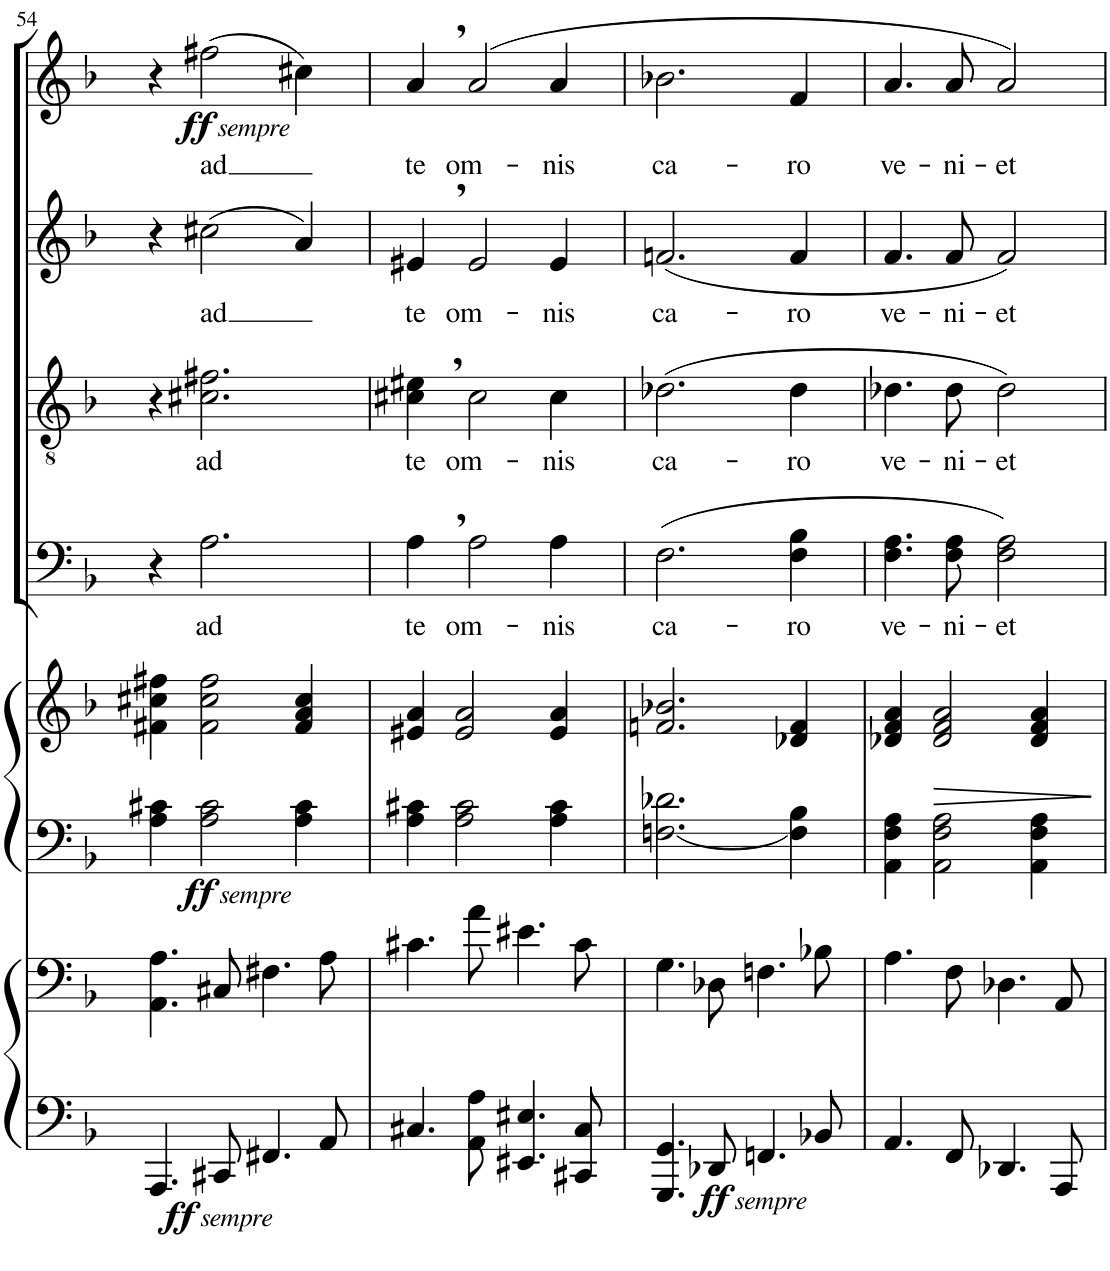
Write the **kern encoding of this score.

**kern	**kern	**dynam	**kern	**kern	**dynam	**kern	**text	**kern	**text	**kern	**text	**kern	**text	**dynam
*part6	*part6	*part6	*part5	*part5	*part5	*part4	*part4	*part3	*part3	*part2	*part2	*part1	*part1	*part1
*staff8	*staff7	*staff7/8	*staff6	*staff5	*staff5/6	*staff4	*staff4	*staff3	*staff3	*staff2	*staff2	*staff1	*staff1	*staff1
*I"Piano 2	*	*	*I"Piano 1	*	*	*I"Basses	*	*I"Ténors	*	*I"Altos	*	*I"Sopranos	*	*
*I'Pno	*	*	*I'Pno	*	*	*	*	*	*	*	*	*	*	*
!!LO:PB:g=z
*clefF4	*clefF4	*	*clefF4	*clefG2	*	*clefF4	*	*clefGv2	*	*clefG2	*	*clefG2	*	*
*k[b-]	*k[b-]	*	*k[b-]	*k[b-]	*	*k[b-]	*	*k[b-]	*	*k[b-]	*	*k[b-]	*	*
*M4/4	*M4/4	*	*M4/4	*M4/4	*	*M4/4	*	*M4/4	*	*M4/4	*	*M4/4	*	*
*met(c)	*met(c)	*	*met(c)	*met(c)	*	*met(c)	*	*met(c)	*	*met(c)	*	*met(c)	*	*
=54	=54	=54	=54	=54	=54	=54	=54	=54	=54	=54	=54	=54	=54	=54
4.AAA/	4.AA\ 4.A\	.	4A\ 4c#X\	4f#X\ 4cc#X\ 4ff#X\	.	4r	.	4r	.	4r	.	4r	.	.
!	!	!	!	!	!LO:DY:b=2	!	!LO:LY:b	!	!LO:LY:b	!	!LO:LY:b	!	!LO:LY:b	!
!	!	!	!	!	!LO:DY:n=1:b=2	!	!	!	!	!	!	!	!	!LO:DY:b
!	!	!	!	!	!	!	!	!	!	!	!	!	!	!LO:DY:n=1:b
.	.	.	2A\ 2c#\	2f#\ 2cc#\ 2ff#\	ff other-dynamics	2.A\	ad	2.c#X\ 2.f#X\	ad	(2cc#X\	ad	(2ff#X\	ad	ff other-dynamics
!	!	!LO:DY:b=2	!	!	!	!	!	!	!	!	!	!	!	!
!	!	!LO:DY:n=1:b=2	!	!	!	!	!	!	!	!	!	!	!	!
8CC#X/	8C#X/	ff other-dynamics	.	.	.	.	.	.	.	.	.	.	.	.
4.FF#X/	4.F#X\	.	.	.	.	.	.	.	.	.	.	.	.	.
.	.	.	4A\ 4c#\	4f#/ 4a/ 4cc#/	.	.	.	.	.	4a/)	.	4cc#X\)	.	.
8AA/	8A\	.	.	.	.	.	.	.	.	.	.	.	.	.
=55	=55	=55	=55	=55	=55	=55	=55	=55	=55	=55	=55	=55	=55	=55
!	!	!	!	!	!	!	!LO:LY:b	!	!LO:LY:b	!	!LO:LY:b	!	!LO:LY:b	!
4.C#X/	4.c#X\	.	4A\ 4c#X\	4e#X/ 4a/	.	4A\	te	4c#X\ 4e#X\	te	4e#X/	te	4a/	te	.
!	!	!	!	!	!	!	!LO:LY:b	!	!LO:LY:b	!	!LO:LY:b	!	!LO:LY:b	!
.	.	.	2A\ 2c#\	2e#/ 2a/	.	2A\	om-	2c#\	om-	2e#/	om-	(2a/	om-	.
8AA\ 8A\	8a\	.	.	.	.	.	.	.	.	.	.	.	.	.
4.EE#X/ 4.E#X/	4.e#X\	.	.	.	.	.	.	.	.	.	.	.	.	.
!	!	!	!	!	!	!	!LO:LY:b	!	!LO:LY:b	!	!LO:LY:b	!	!LO:LY:b	!
.	.	.	4A\ 4c#\	4e#/ 4a/	.	4A\	-nis	4c#\	-nis	4e#/	-nis	4a/	-nis	.
8CC#X/ 8C#/	8c#\	.	.	.	.	.	.	.	.	.	.	.	.	.
=56	=56	=56	=56	=56	=56	=56	=56	=56	=56	=56	=56	=56	=56	=56
!	!	!	!	!	!	!	!LO:LY:b	!	!LO:LY:b	!	!LO:LY:b	!	!LO:LY:b	!
4.GGG/ 4.GG/	4.G\	.	[2.Fn\ 2.d-X\	2.fn/ 2.b-X/	.	(2.F\	ca-	(2.d-X\	ca-	(2.fn/	ca-	2.b-X\	ca-	.
!	!	!LO:DY:b=2	!	!	!	!	!	!	!	!	!	!	!	!
!	!	!LO:DY:n=1:b=2	!	!	!	!	!	!	!	!	!	!	!	!
8DD-X/	8D-X\	ff other-dynamics	.	.	.	.	.	.	.	.	.	.	.	.
4.FFn/	4.Fn\	.	.	.	.	.	.	.	.	.	.	.	.	.
!	!	!	!	!	!	!	!LO:LY:b	!	!LO:LY:b	!	!LO:LY:b	!	!LO:LY:b	!
.	.	.	4F\] 4B-\	4d-X/ 4f/	.	4F\ 4B-\	-ro	4d-\	-ro	4f/	-ro	4f/	-ro	.
8BB-X/	8B-X\	.	.	.	.	.	.	.	.	.	.	.	.	.
=57	=57	=57	=57	=57	=57	=57	=57	=57	=57	=57	=57	=57	=57	=57
!	!	!	!	!	!	!	!LO:LY:b	!	!LO:LY:b	!	!LO:LY:b	!	!LO:LY:b	!
4.AA/	4.A\	.	4AA\ 4F\ 4A\	4d-X/ 4f/ 4a/	.	4.F\ 4.A\	ve-	4.d-X\	ve-	4.f/	ve-	4.a/	ve-	.
!	!	!	!	!	!LO:HP:b	!	!	!	!	!	!	!	!	!
.	.	.	2AA\ 2F\ 2A\	2d-/ 2f/ 2a/	>	.	.	.	.	.	.	.	.	.
!	!	!	!	!	!	!	!LO:LY:b	!	!LO:LY:b	!	!LO:LY:b	!	!LO:LY:b	!
8FF/	8F\	.	.	.	.	8F\ 8A\	-ni-	8d-\	-ni-	8f/	-ni-	8a/	-ni-	.
!	!	!	!	!	!	!	!LO:LY:b	!	!LO:LY:b	!	!LO:LY:b	!	!LO:LY:b	!
4.DD-X/	4.D-X\	.	.	.	.	2F\ 2A\)	-et	2d-\)	-et	2f/)	-et	2a/)	-et	.
.	.	.	4AA\ 4F\ 4A\	4d-/ 4f/ 4a/	.	.	.	.	.	.	.	.	.	.
8AAA/	8AA/	.	.	.	.	.	.	.	.	.	.	.	.	.
.	.	.	.	.	]	.	.	.	.	.	.	.	.	.
=	=	=	=	=	=	=	=	=	=	=	=	=	=	=
*-	*-	*-	*-	*-	*-	*-	*-	*-	*-	*-	*-	*-	*-	*-
